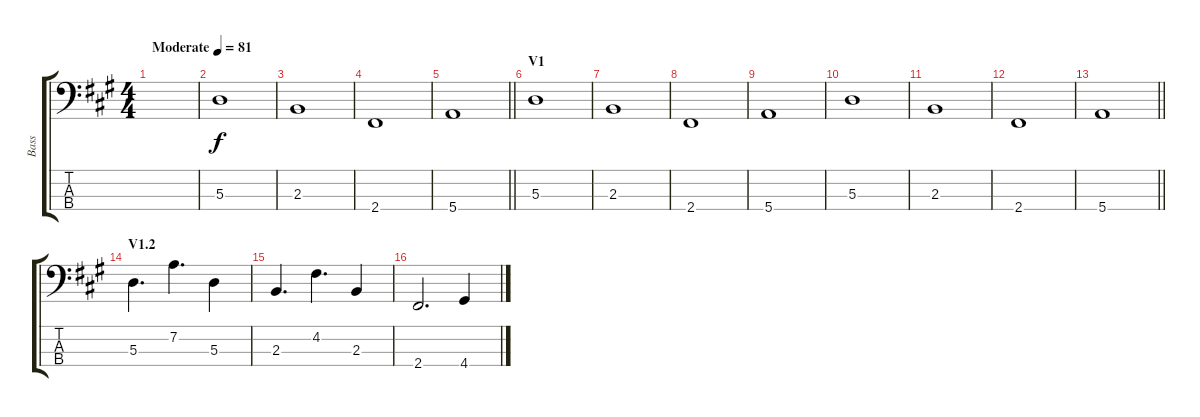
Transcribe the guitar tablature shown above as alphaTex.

\track ("Bass" "Bass") {instrument electricbasspick}
\staff {score tabs}
\tuning (G2 D2 A1 E1) {hide}
\ts (4 4)
\tempo (81 "Moderate")
\clef f4
\ks f#minor
|
5.3.1 |
2.3.1 |
2.4.1 |
\barLineRight lightlight
5.4.1 |
\section ("" "V1")
5.3.1 |
2.3.1 |
2.4.1 |
5.4.1 |
5.3.1 |
2.3.1 |
2.4.1 |
\barLineRight lightlight
5.4.1 |
\section ("" "V1.2")
5.3.4{d} 7.2.4{d} 5.3.4 |
2.3.4{d} 4.2.4{d} 2.3.4 |
2.4.2{d} 4.4.4
